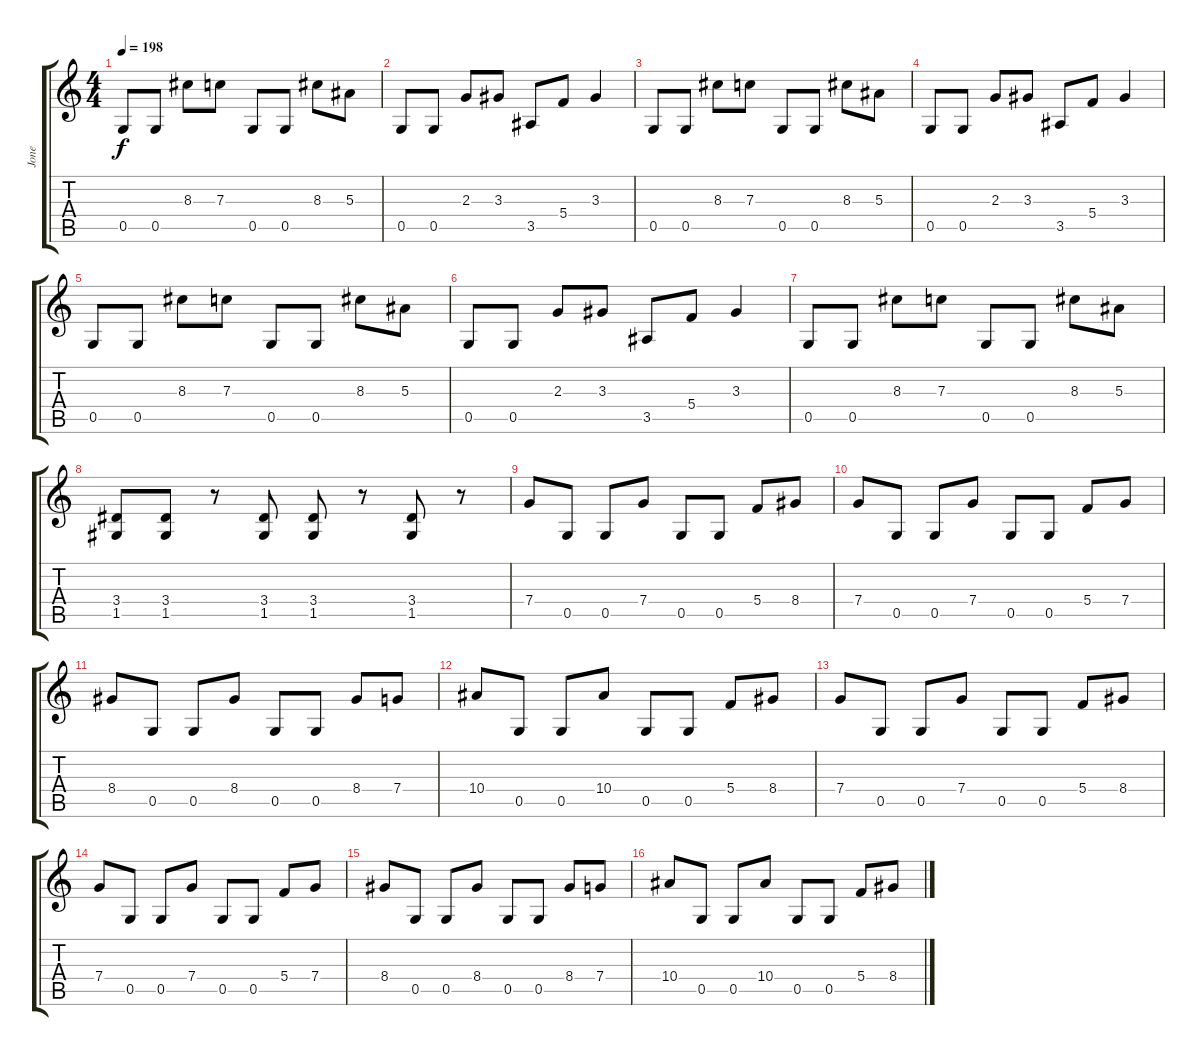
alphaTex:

\track ("Jone" "Jone") {instrument distortionguitar}
\staff {score tabs}
\tuning (D4 A3 F3 C3 G2 D2) {hide}
\ts (4 4)
\tempo 198
\clef g2
\ks c
0.5.8{dy f} 0.5.8 8.3.8 7.3.8 0.5.8 0.5.8 8.3.8 5.3.8 |
0.5.8 0.5.8 2.3.8 3.3.8 3.5.8 5.4.8 3.3.4 |
0.5.8 0.5.8 8.3.8 7.3.8 0.5.8 0.5.8 8.3.8 5.3.8 |
0.5.8 0.5.8 2.3.8 3.3.8 3.5.8 5.4.8 3.3.4 |
0.5.8 0.5.8 8.3.8 7.3.8 0.5.8 0.5.8 8.3.8 5.3.8 |
0.5.8 0.5.8 2.3.8 3.3.8 3.5.8 5.4.8 3.3.4 |
0.5.8 0.5.8 8.3.8 7.3.8 0.5.8 0.5.8 8.3.8 5.3.8 |
(3.4 1.5).8 (3.4 1.5).8 r.8 (3.4 1.5).8 (3.4 1.5).8 r.8 (3.4 1.5).8 r.8 |
7.4.8 0.5.8 0.5.8 7.4.8 0.5.8 0.5.8 5.4.8 8.4.8 |
7.4.8 0.5.8 0.5.8 7.4.8 0.5.8 0.5.8 5.4.8 7.4.8 |
8.4.8 0.5.8 0.5.8 8.4.8 0.5.8 0.5.8 8.4.8 7.4.8 |
10.4.8 0.5.8 0.5.8 10.4.8 0.5.8 0.5.8 5.4.8 8.4.8 |
7.4.8 0.5.8 0.5.8 7.4.8 0.5.8 0.5.8 5.4.8 8.4.8 |
7.4.8 0.5.8 0.5.8 7.4.8 0.5.8 0.5.8 5.4.8 7.4.8 |
8.4.8 0.5.8 0.5.8 8.4.8 0.5.8 0.5.8 8.4.8 7.4.8 |
10.4.8 0.5.8 0.5.8 10.4.8 0.5.8 0.5.8 5.4.8 8.4.8
